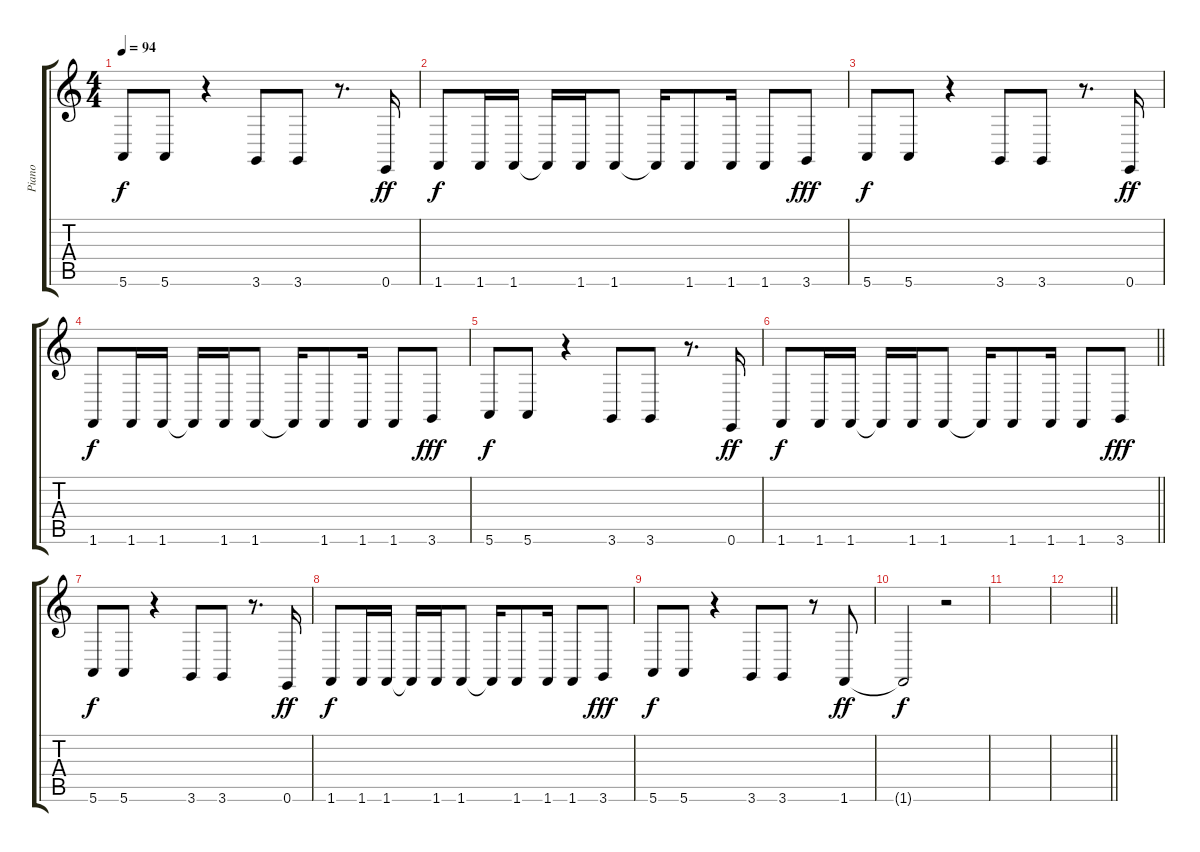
\track ("Piano" "Piano") {instrument electricgrandpiano}
\staff {score tabs}
\tuning (E4 B3 G3 D3 A2 E2) {hide}
\ts (4 4)
\tempo 94
\clef g2
\ks c
5.6.8{dy f} 5.6.8 r.4 3.6.8 3.6.8 r.8{d} 0.6.16{dy ff} |
1.6.8{dy f} 1.6.16 1.6.16 1.6{t}.16 1.6.16 1.6.8 1.6{t}.16 1.6.8 1.6.16 1.6.8 3.6.8{dy fff} |
5.6.8{dy f} 5.6.8 r.4 3.6.8 3.6.8 r.8{d} 0.6.16{dy ff} |
1.6.8{dy f} 1.6.16 1.6.16 1.6{t}.16 1.6.16 1.6.8 1.6{t}.16 1.6.8 1.6.16 1.6.8 3.6.8{dy fff} |
5.6.8{dy f} 5.6.8 r.4 3.6.8 3.6.8 r.8{d} 0.6.16{dy ff} |
\barLineRight lightlight
1.6.8{dy f} 1.6.16 1.6.16 1.6{t}.16 1.6.16 1.6.8 1.6{t}.16 1.6.8 1.6.16 1.6.8 3.6.8{dy fff} |
5.6.8{dy f} 5.6.8 r.4 3.6.8 3.6.8 r.8{d} 0.6.16{dy ff} |
1.6.8{dy f} 1.6.16 1.6.16 1.6{t}.16 1.6.16 1.6.8 1.6{t}.16 1.6.8 1.6.16 1.6.8 3.6.8{dy fff} |
5.6.8{dy f} 5.6.8 r.4 3.6.8 3.6.8 r.8 1.6.8{dy ff} |
1.6{t}.2{dy f} r.2 |
|
\barLineRight lightlight
